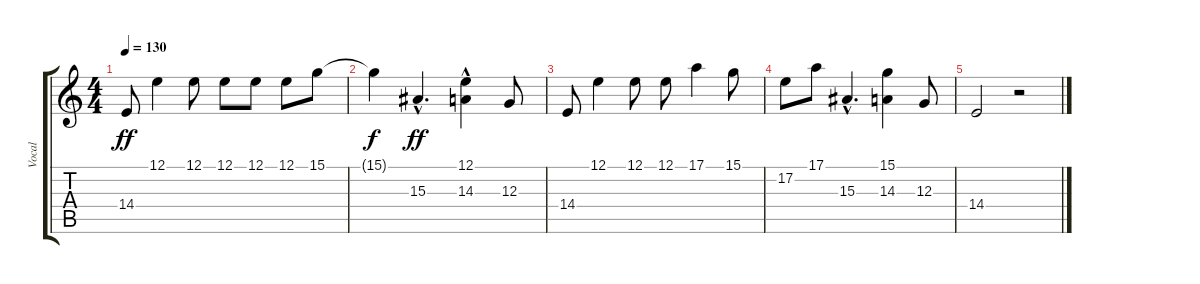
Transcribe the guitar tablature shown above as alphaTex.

\track ("Vocal" "Vocal") {instrument synthvoice}
\staff {score tabs}
\tuning (E4 B3 G3 D3 A2 E2) {hide}
\ts (4 4)
\tempo 130
\clef g2
\ks c
14.4.8{dy ff} 12.1.4 12.1.8 12.1.8 12.1.8 12.1.8 15.1.8 |
15.1{t}.4{dy f} 15.3{hac}.4{d dy ff} (12.1{hac} 14.3).4 12.3.8 |
14.4.8 12.1.4 12.1.8 12.1.8 17.1.4 15.1.8 |
17.2.8 17.1.8 15.3{hac}.4{d} (15.1 14.3).4 12.3.8 |
14.4.2 r.2
